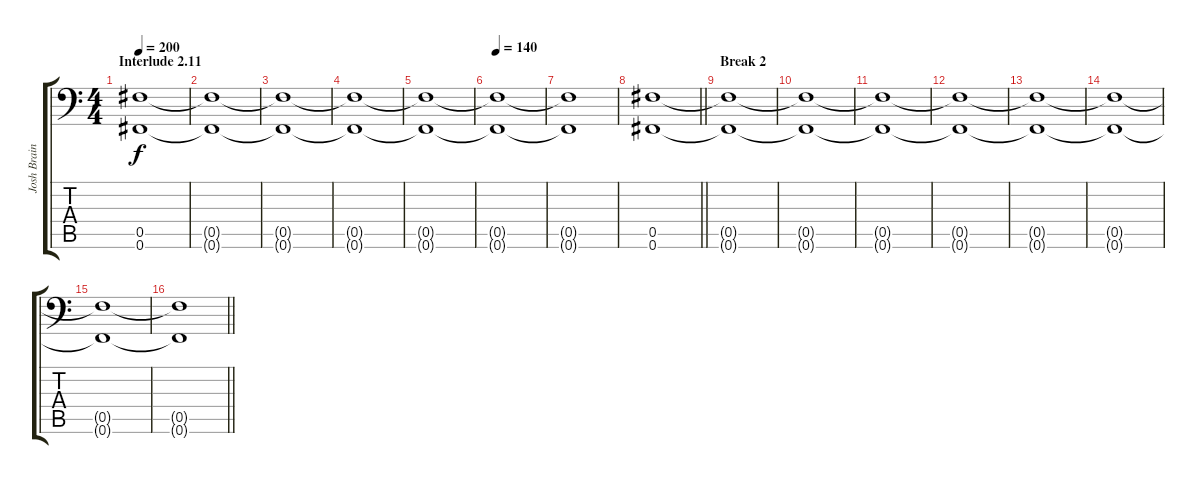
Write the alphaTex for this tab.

\track ("Josh Brainard" "Josh Brain") {instrument distortionguitar}
\staff {score tabs}
\tuning (Db4 Ab3 E3 B2 Gb2 Gb1) {hide}
\ts (4 4)
\section ("" "Interlude 2.11")
\tempo 200
\clef f4
\ks c
(0.5{t} 0.6{t}).1{dy f} |
(0.5{t} 0.6{t}).1 |
(0.5{t} 0.6{t}).1 |
(0.5{t} 0.6{t}).1 |
(0.5{t} 0.6{t}).1 |
\tempo 140
(0.5{t} 0.6{t}).1 |
(0.5{t} 0.6{t}).1 |
\barLineRight lightlight
(0.5 0.6).1 |
\section ("" "Break 2")
(0.5{t} 0.6{t}).1 |
(0.5{t} 0.6{t}).1 |
(0.5{t} 0.6{t}).1 |
(0.5{t} 0.6{t}).1 |
(0.5{t} 0.6{t}).1 |
(0.5{t} 0.6{t}).1 |
(0.5{t} 0.6{t}).1 |
\barLineRight lightlight
(0.5{t} 0.6{t}).1
